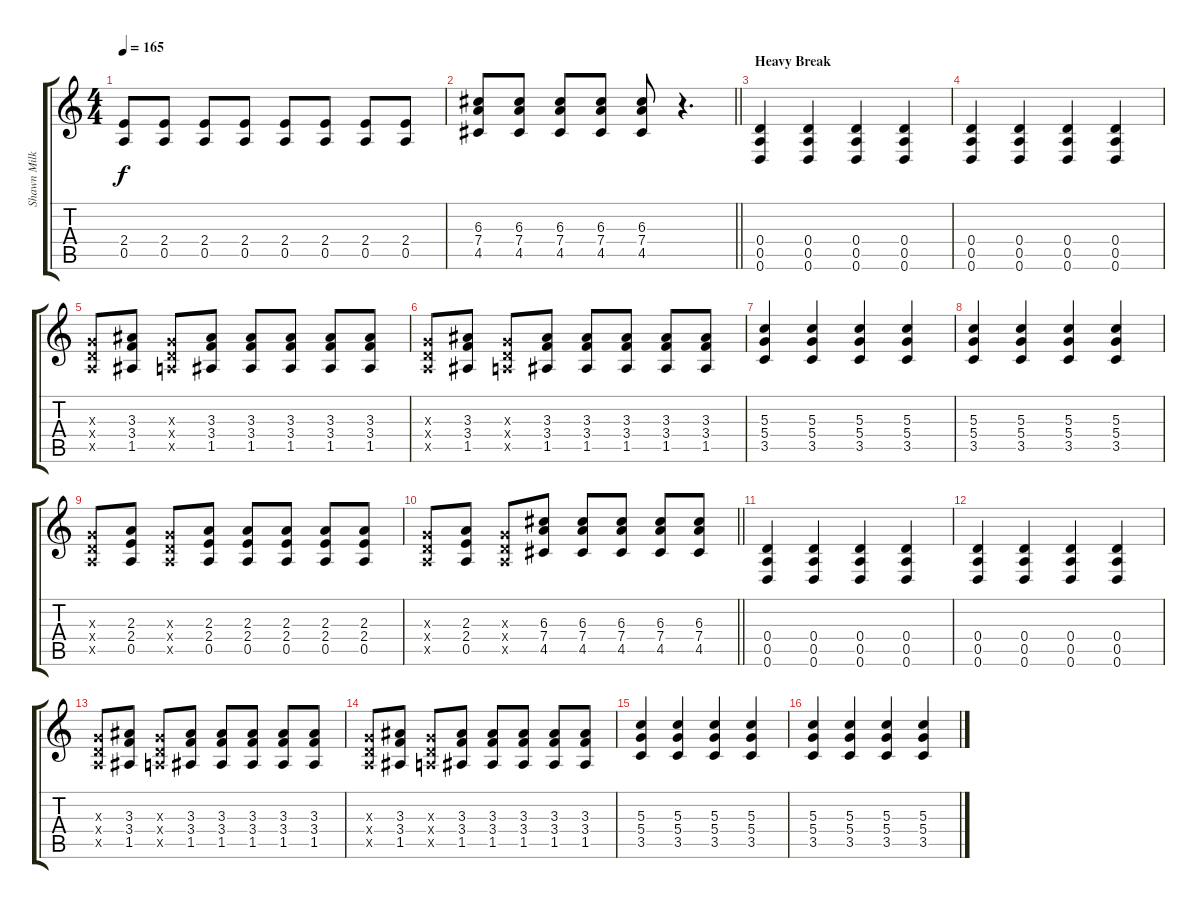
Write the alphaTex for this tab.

\track ("Shawn Milke [Guitar]" "Shawn Milk") {instrument distortionguitar}
\staff {score tabs}
\tuning (E4 B3 G3 D3 A2 D2) {hide}
\ts (4 4)
\tempo 165
\clef g2
\ks c
(2.4 0.5).8{dy f} (2.4 0.5).8 (2.4 0.5).8 (2.4 0.5).8 (2.4 0.5).8 (2.4 0.5).8 (2.4 0.5).8 (2.4 0.5).8 |
\barLineRight lightlight
(6.3 7.4 4.5).8 (6.3 7.4 4.5).8 (6.3 7.4 4.5).8 (6.3 7.4 4.5).8 (6.3 7.4 4.5).8 r.4{d} |
\section ("" "Heavy Break")
(0.4 0.5 0.6).4{balance 8 instrument overdrivenguitar} (0.4 0.5 0.6).4 (0.4 0.5 0.6).4 (0.4 0.5 0.6).4 |
(0.4 0.5 0.6).4 (0.4 0.5 0.6).4 (0.4 0.5 0.6).4 (0.4 0.5 0.6).4 |
(0.3{x} 0.4{x} 0.5{x}).8 (3.3 3.4 1.5).8 (0.3{x} 0.4{x} 0.5{x}).8 (3.3 3.4 1.5).8 (3.3 3.4 1.5).8 (3.3 3.4 1.5).8 (3.3 3.4 1.5).8 (3.3 3.4 1.5).8 |
(0.3{x} 0.4{x} 0.5{x}).8 (3.3 3.4 1.5).8 (0.3{x} 0.4{x} 0.5{x}).8 (3.3 3.4 1.5).8 (3.3 3.4 1.5).8 (3.3 3.4 1.5).8 (3.3 3.4 1.5).8 (3.3 3.4 1.5).8 |
(5.3 5.4 3.5).4 (5.3 5.4 3.5).4 (5.3 5.4 3.5).4 (5.3 5.4 3.5).4 |
(5.3 5.4 3.5).4 (5.3 5.4 3.5).4 (5.3 5.4 3.5).4 (5.3 5.4 3.5).4 |
(0.3{x} 0.4{x} 0.5{x}).8 (2.3 2.4 0.5).8 (0.3{x} 0.4{x} 0.5{x}).8 (2.3 2.4 0.5).8 (2.3 2.4 0.5).8 (2.3 2.4 0.5).8 (2.3 2.4 0.5).8 (2.3 2.4 0.5).8 |
\barLineRight lightlight
(0.3{x} 0.4{x} 0.5{x}).8 (2.3 2.4 0.5).8 (0.3{x} 0.4{x} 0.5{x}).8 (6.3 7.4 4.5).8 (6.3 7.4 4.5).8 (6.3 7.4 4.5).8 (6.3 7.4 4.5).8 (6.3 7.4 4.5).8 |
(0.4 0.5 0.6).4 (0.4 0.5 0.6).4 (0.4 0.5 0.6).4 (0.4 0.5 0.6).4 |
(0.4 0.5 0.6).4 (0.4 0.5 0.6).4 (0.4 0.5 0.6).4 (0.4 0.5 0.6).4 |
(0.3{x} 0.4{x} 0.5{x}).8 (3.3 3.4 1.5).8 (0.3{x} 0.4{x} 0.5{x}).8 (3.3 3.4 1.5).8 (3.3 3.4 1.5).8 (3.3 3.4 1.5).8 (3.3 3.4 1.5).8 (3.3 3.4 1.5).8 |
(0.3{x} 0.4{x} 0.5{x}).8 (3.3 3.4 1.5).8 (0.3{x} 0.4{x} 0.5{x}).8 (3.3 3.4 1.5).8 (3.3 3.4 1.5).8 (3.3 3.4 1.5).8 (3.3 3.4 1.5).8 (3.3 3.4 1.5).8 |
(5.3 5.4 3.5).4 (5.3 5.4 3.5).4 (5.3 5.4 3.5).4 (5.3 5.4 3.5).4 |
(5.3 5.4 3.5).4 (5.3 5.4 3.5).4 (5.3 5.4 3.5).4 (5.3 5.4 3.5).4
